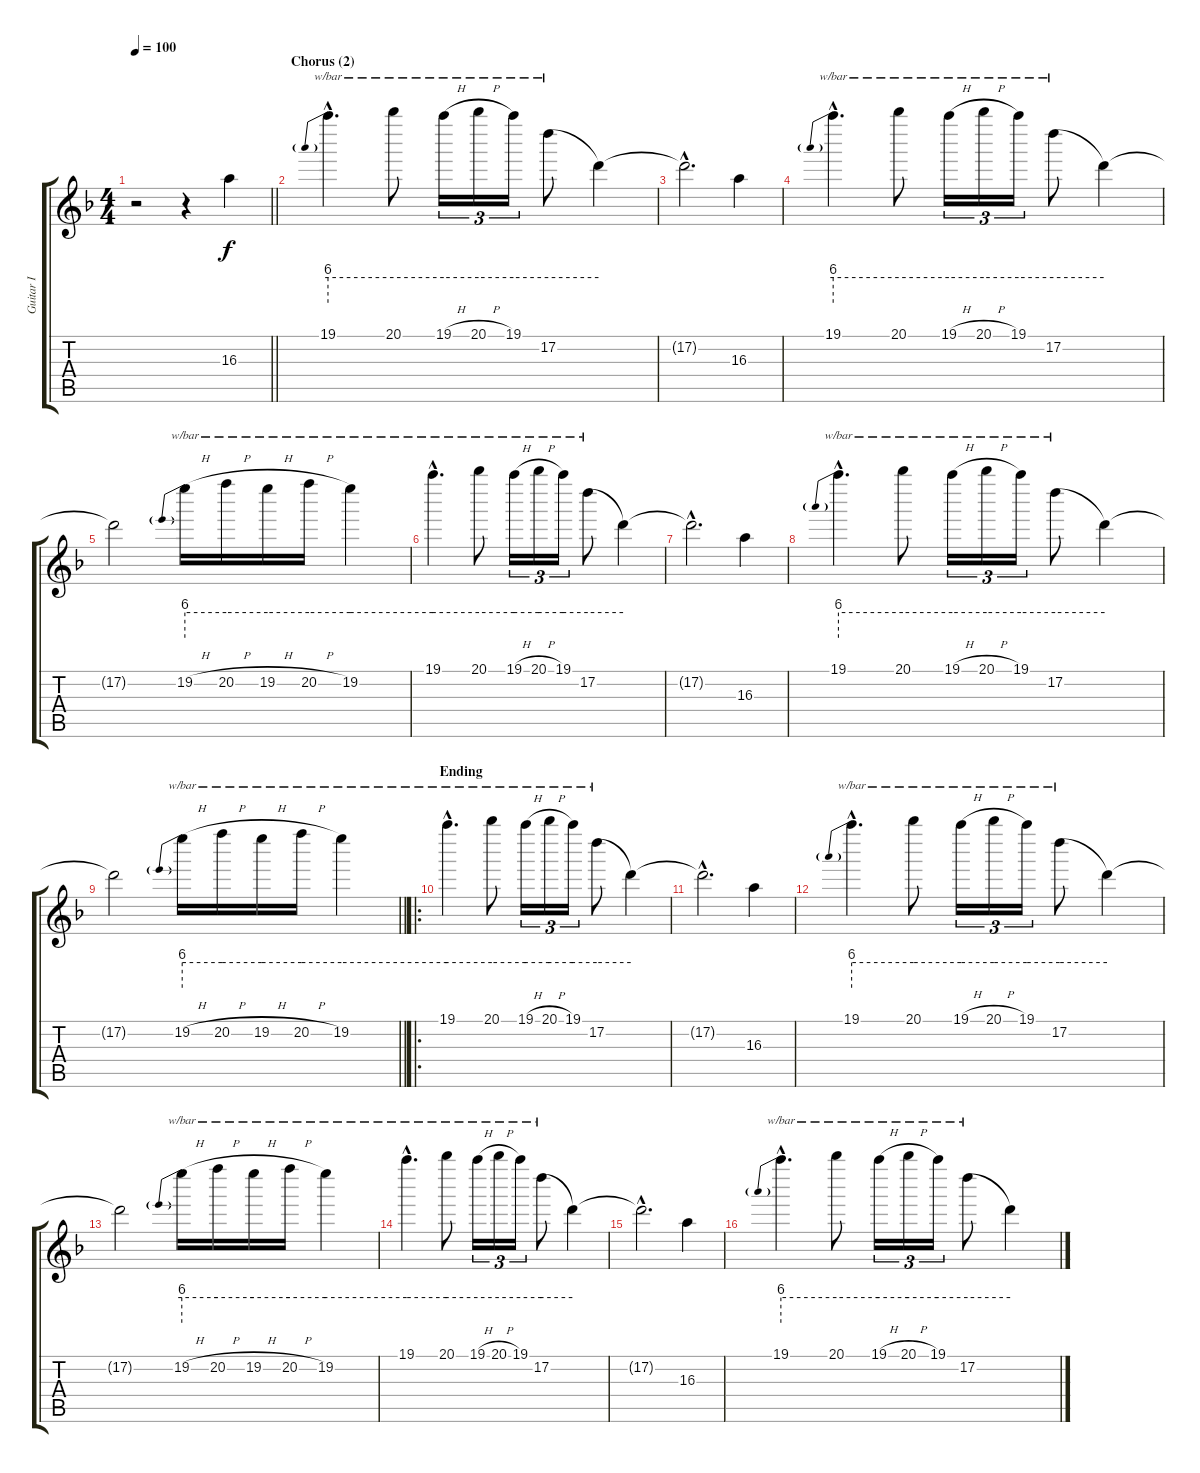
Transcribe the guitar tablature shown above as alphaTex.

\track ("Guitar I" "Guitar I") {instrument distortionguitar}
\staff {score tabs}
\tuning (D4 A3 F3 C3 G2 D2) {hide}
\ts (4 4)
\tempo 100
\clef g2
\barLineRight lightlight
\ks dminor
r.2{dy f} r.4 16.3.4 |
\section ("" "Chorus (2)")
19.1{hac}.4{d tbe (predive default 0 24 60 24)} 20.1.8{tbe (hold default 0 24 60 24)} 19.1{h}.16{tu (3 2) tbe (hold default 0 24 60 24)} 20.1{h}.16{tu (3 2) tbe (hold default 0 24 60 24)} 19.1.16{tu (3 2) tbe (hold default 0 24 60 24)} 17.2.8{tbe (hold default 0 24 60 24)} 17.2{t}.4 |
17.2{hac t}.2{d} 16.3.4 |
19.1{hac}.4{d tbe (predive default 0 24 60 24)} 20.1.8{tbe (hold default 0 24 60 24)} 19.1{h}.16{tu (3 2) tbe (hold default 0 24 60 24)} 20.1{h}.16{tu (3 2) tbe (hold default 0 24 60 24)} 19.1.16{tu (3 2) tbe (hold default 0 24 60 24)} 17.2.8{tbe (hold default 0 24 60 24)} 17.2{t}.4 |
17.2{t}.2 19.2{h}.16{tbe (predive default 0 24 60 24)} 20.2{h}.16{tbe (hold default 0 24 60 24)} 19.2{h}.16{tbe (hold default 0 24 60 24)} 20.2{h}.16{tbe (hold default 0 24 60 24)} 19.2.4{tbe (hold default 0 24 60 24)} |
19.1{hac}.4{d tbe (hold default 0 24 60 24)} 20.1.8{tbe (hold default 0 24 60 24)} 19.1{h}.16{tu (3 2) tbe (hold default 0 24 60 24)} 20.1{h}.16{tu (3 2) tbe (hold default 0 24 60 24)} 19.1.16{tu (3 2) tbe (hold default 0 24 60 24)} 17.2.8{tbe (hold default 0 24 60 24)} 17.2{t}.4 |
17.2{hac t}.2{d} 16.3.4 |
19.1{hac}.4{d tbe (predive default 0 24 60 24)} 20.1.8{tbe (hold default 0 24 60 24)} 19.1{h}.16{tu (3 2) tbe (hold default 0 24 60 24)} 20.1{h}.16{tu (3 2) tbe (hold default 0 24 60 24)} 19.1.16{tu (3 2) tbe (hold default 0 24 60 24)} 17.2.8{tbe (hold default 0 24 60 24)} 17.2{t}.4 |
\barLineRight lightlight
17.2{t}.2 19.2{h}.16{tbe (predive default 0 24 60 24)} 20.2{h}.16{tbe (hold default 0 24 60 24)} 19.2{h}.16{tbe (hold default 0 24 60 24)} 20.2{h}.16{tbe (hold default 0 24 60 24)} 19.2.4{tbe (hold default 0 24 60 24)} |
\ro
\section ("" "Ending")
19.1{hac}.4{d tbe (hold default 0 24 60 24)} 20.1.8{tbe (hold default 0 24 60 24)} 19.1{h}.16{tu (3 2) tbe (hold default 0 24 60 24)} 20.1{h}.16{tu (3 2) tbe (hold default 0 24 60 24)} 19.1.16{tu (3 2) tbe (hold default 0 24 60 24)} 17.2.8{tbe (hold default 0 24 60 24)} 17.2{t}.4 |
17.2{hac t}.2{d} 16.3.4 |
19.1{hac}.4{d tbe (predive default 0 24 60 24)} 20.1.8{tbe (hold default 0 24 60 24)} 19.1{h}.16{tu (3 2) tbe (hold default 0 24 60 24)} 20.1{h}.16{tu (3 2) tbe (hold default 0 24 60 24)} 19.1.16{tu (3 2) tbe (hold default 0 24 60 24)} 17.2.8{tbe (hold default 0 24 60 24)} 17.2{t}.4 |
17.2{t}.2 19.2{h}.16{tbe (predive default 0 24 60 24)} 20.2{h}.16{tbe (hold default 0 24 60 24)} 19.2{h}.16{tbe (hold default 0 24 60 24)} 20.2{h}.16{tbe (hold default 0 24 60 24)} 19.2.4{tbe (hold default 0 24 60 24)} |
19.1{hac}.4{d tbe (hold default 0 24 60 24)} 20.1.8{tbe (hold default 0 24 60 24)} 19.1{h}.16{tu (3 2) tbe (hold default 0 24 60 24)} 20.1{h}.16{tu (3 2) tbe (hold default 0 24 60 24)} 19.1.16{tu (3 2) tbe (hold default 0 24 60 24)} 17.2.8{tbe (hold default 0 24 60 24)} 17.2{t}.4 |
17.2{hac t}.2{d} 16.3.4 |
19.1{hac}.4{d tbe (predive default 0 24 60 24)} 20.1.8{tbe (hold default 0 24 60 24)} 19.1{h}.16{tu (3 2) tbe (hold default 0 24 60 24)} 20.1{h}.16{tu (3 2) tbe (hold default 0 24 60 24)} 19.1.16{tu (3 2) tbe (hold default 0 24 60 24)} 17.2.8{tbe (hold default 0 24 60 24)} 17.2{t}.4
